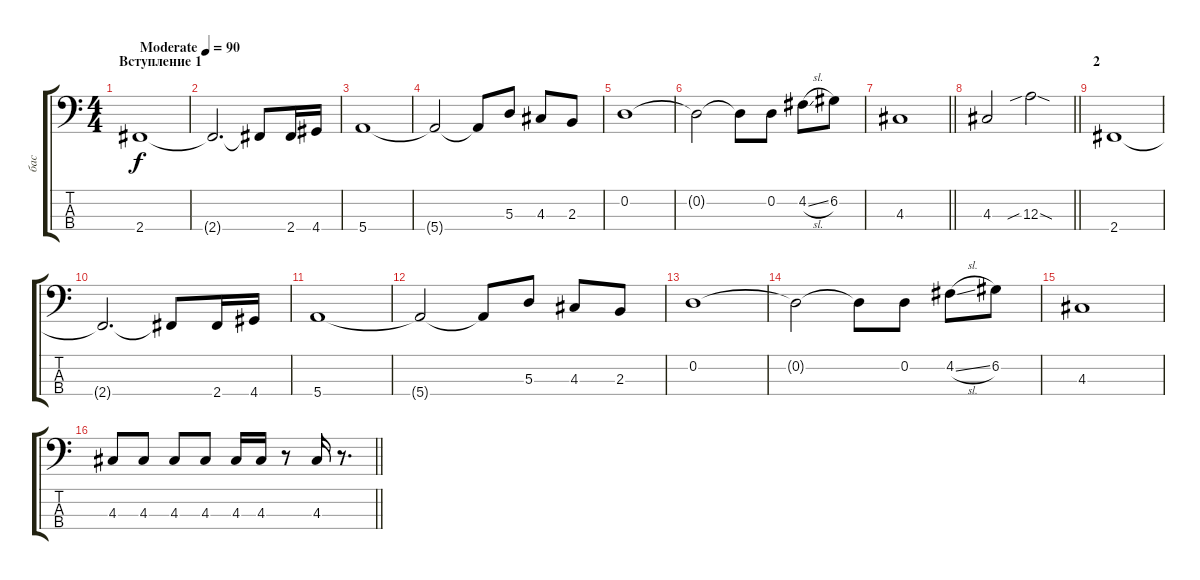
\track ("бас" "бас") {instrument electricbassfinger}
\staff {score tabs}
\tuning (G2 D2 A1 E1) {hide}
\ts (4 4)
\section ("" "Вступление 1")
\tempo (90 "Moderate")
\clef f4
\ks c
2.4.1{dy f instrument electricbassfinger} |
2.4{t}.2{d} 2.4{t}.8 2.4.16 4.4.16 |
5.4.1 |
5.4{t}.2 5.4{t}.8 5.3.8 4.3.8 2.3.8 |
0.2.1 |
0.2{t}.2 0.2{t}.8 0.2.8 4.2{sl}.8 6.2.8 |
\barLineRight lightlight
4.3.1 |
\barLineRight lightlight
4.3.2 12.3{sib sod}.2 |
\section ("" "2")
2.4.1 |
2.4{t}.2{d} 2.4{t}.8 2.4.16 4.4.16 |
5.4.1 |
5.4{t}.2 5.4{t}.8 5.3.8 4.3.8 2.3.8 |
0.2.1 |
0.2{t}.2 0.2{t}.8 0.2.8 4.2{sl}.8 6.2.8 |
4.3.1 |
\barLineRight lightlight
4.3.8 4.3.8 4.3.8 4.3.8 4.3.16 4.3.16 r.8 4.3.16 r.8{d}
